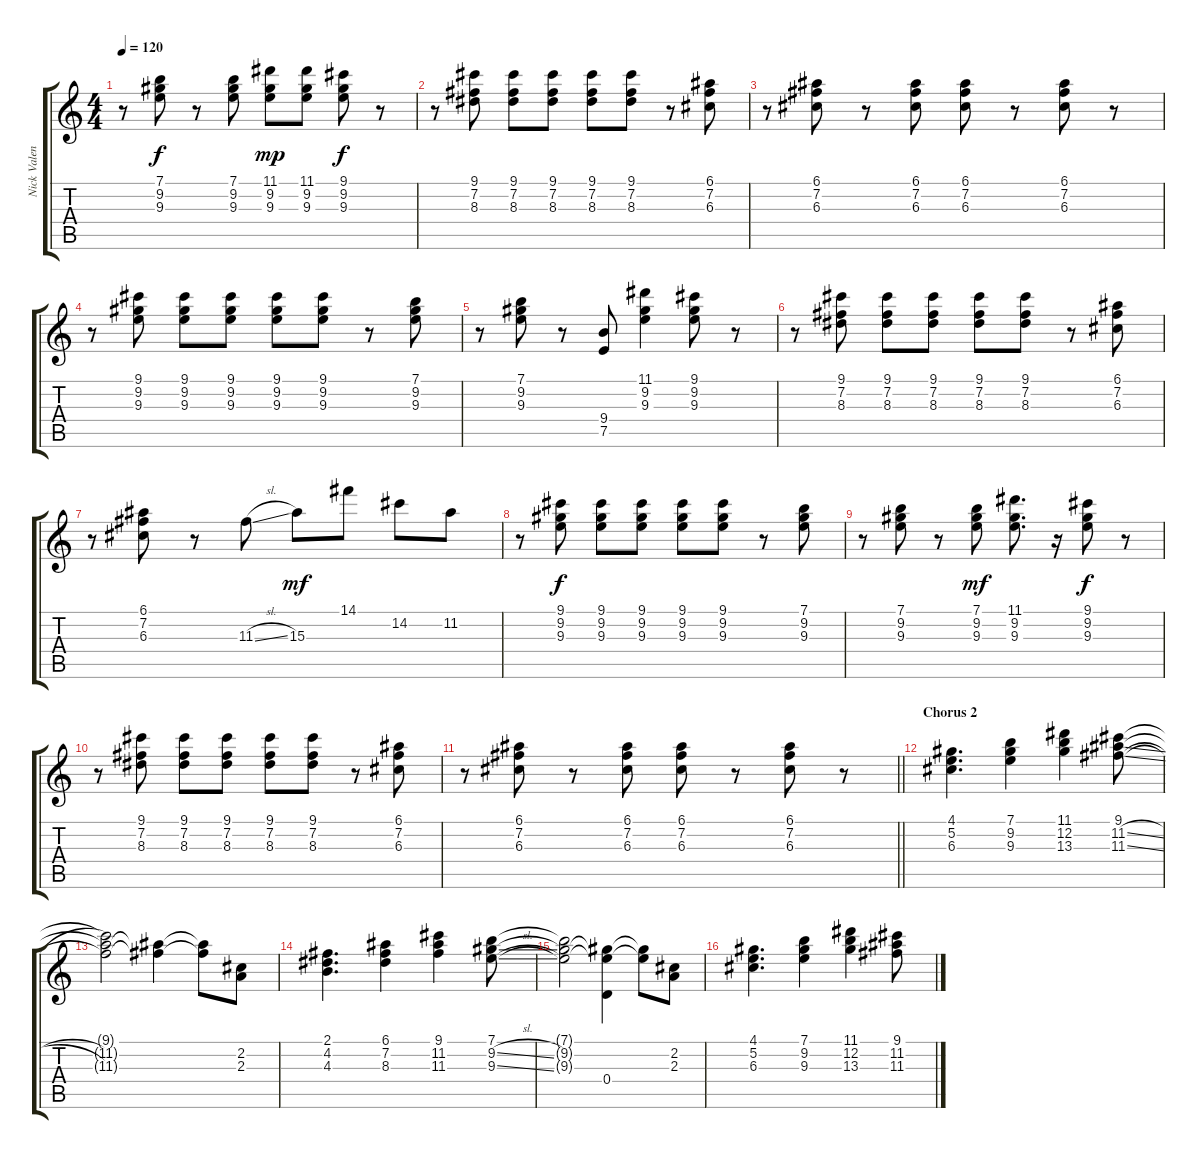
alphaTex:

\track ("Nick Valensi - Lead Guitar" "Nick Valen") {instrument overdrivenguitar}
\staff {score tabs}
\tuning (E4 B3 G3 D3 A2 E2) {hide}
\ts (4 4)
\tempo 120
\clef g2
\ks c
r.8{dy f} (7.1 9.2 9.3).8 r.8 (7.1 9.2 9.3).8 (11.1 9.2 9.3).8{dy mp} (11.1 9.2 9.3).8 (9.1 9.2 9.3).8{dy f} r.8 |
r.8 (9.1 7.2 8.3).8 (9.1 7.2 8.3).8 (9.1 7.2 8.3).8 (9.1 7.2 8.3).8 (9.1 7.2 8.3).8 r.8 (6.1 7.2 6.3).8 |
r.8 (6.1 7.2 6.3).8 r.8 (6.1 7.2 6.3).8 (6.1 7.2 6.3).8 r.8 (6.1 7.2 6.3).8 r.8 |
r.8 (9.1 9.2 9.3).8 (9.1 9.2 9.3).8 (9.1 9.2 9.3).8 (9.1 9.2 9.3).8 (9.1 9.2 9.3).8 r.8 (7.1 9.2 9.3).8 |
r.8 (7.1 9.2 9.3).8 r.8 (9.4 7.5).8 (11.1 9.2 9.3).4 (9.1 9.2 9.3).8 r.8 |
r.8 (9.1 7.2 8.3).8 (9.1 7.2 8.3).8 (9.1 7.2 8.3).8 (9.1 7.2 8.3).8 (9.1 7.2 8.3).8 r.8 (6.1 7.2 6.3).8 |
r.8 (6.1 7.2 6.3).8 r.8 11.3{sl}.8 15.3.8{dy mf} 14.1.8 14.2.8 11.2.8 |
r.8 (9.1 9.2 9.3).8{dy f} (9.1 9.2 9.3).8 (9.1 9.2 9.3).8 (9.1 9.2 9.3).8 (9.1 9.2 9.3).8 r.8 (7.1 9.2 9.3).8 |
r.8 (7.1 9.2 9.3).8 r.8 (7.1 9.2 9.3).8{dy mf} (11.1 9.2 9.3).8{d} r.16 (9.1 9.2 9.3).8{dy f} r.8 |
r.8 (9.1 7.2 8.3).8 (9.1 7.2 8.3).8 (9.1 7.2 8.3).8 (9.1 7.2 8.3).8 (9.1 7.2 8.3).8 r.8 (6.1 7.2 6.3).8 |
\barLineRight lightlight
r.8 (6.1 7.2 6.3).8 r.8 (6.1 7.2 6.3).8 (6.1 7.2 6.3).8 r.8 (6.1 7.2 6.3).8 r.8 |
\section ("" "Chorus 2")
(4.1 5.2 6.3).4{d} (7.1 9.2 9.3).4 (11.1 12.2 13.3).4 (9.1 11.2{sl} 11.3{sl}).8 |
(9.1{t} 11.2{t} 11.3{t}).2 (11.2{t} 11.3{t}).4 (11.2{t} 11.3{t}).8 (2.2 2.3).8 |
(2.1 4.2 4.3).4{d} (6.1 7.2 8.3).4 (9.1 11.2 11.3).4 (7.1 9.2{sl} 9.3{sl}).8 |
(7.1{t} 9.2{t} 9.3{t}).2 (9.2{t} 9.3{t} 0.4).4 (9.2{t} 9.3{t}).8 (2.2 2.3).8 |
(4.1 5.2 6.3).4{d} (7.1 9.2 9.3).4 (11.1 12.2 13.3).4 (9.1 11.2{sl} 11.3{sl}).8
